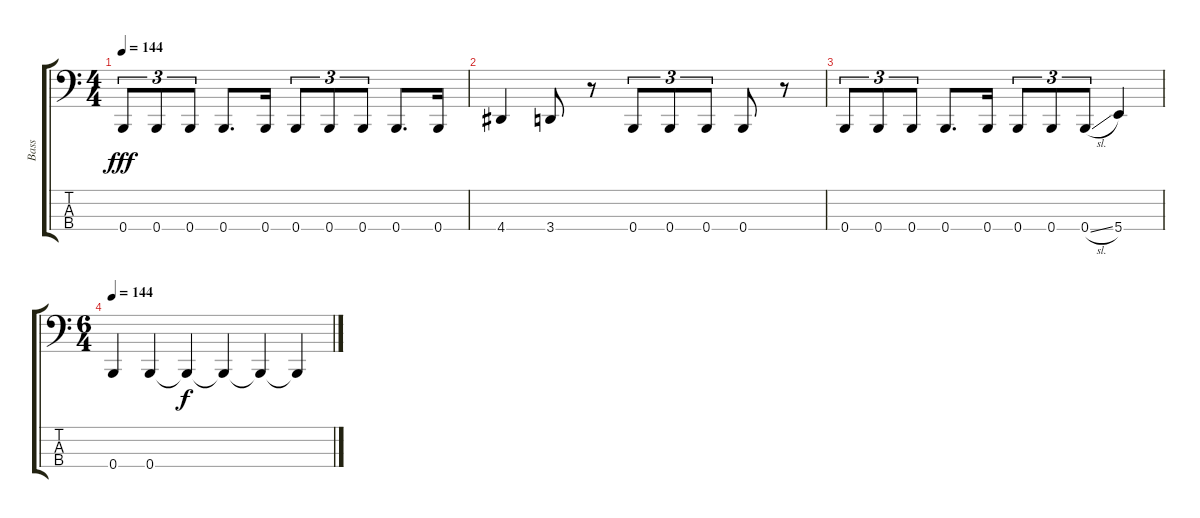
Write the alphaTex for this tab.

\track ("Bass" "Bass") {instrument electricbassfinger}
\staff {score tabs}
\tuning (E2 B1 Gb1 B0) {hide}
\ts (4 4)
\tempo 144
\clef f4
\ks c
0.4.8{tu (3 2) dy fff} 0.4.8{tu (3 2)} 0.4.8{tu (3 2)} 0.4.8{d} 0.4.16 0.4.8{tu (3 2)} 0.4.8{tu (3 2)} 0.4.8{tu (3 2)} 0.4.8{d} 0.4.16 |
4.4.4 3.4.8 r.8 0.4.8{tu (3 2)} 0.4.8{tu (3 2)} 0.4.8{tu (3 2)} 0.4.8 r.8 |
0.4.8{tu (3 2)} 0.4.8{tu (3 2)} 0.4.8{tu (3 2)} 0.4.8{d} 0.4.16 0.4.8{tu (3 2)} 0.4.8{tu (3 2)} 0.4{sl}.8{tu (3 2)} 5.4.4 |
\ts (6 4)
\tempo 144
0.4.4 0.4.4 0.4{t}.4{dy f volume 0} 0.4{t}.4 0.4{t}.4 0.4{t}.4
